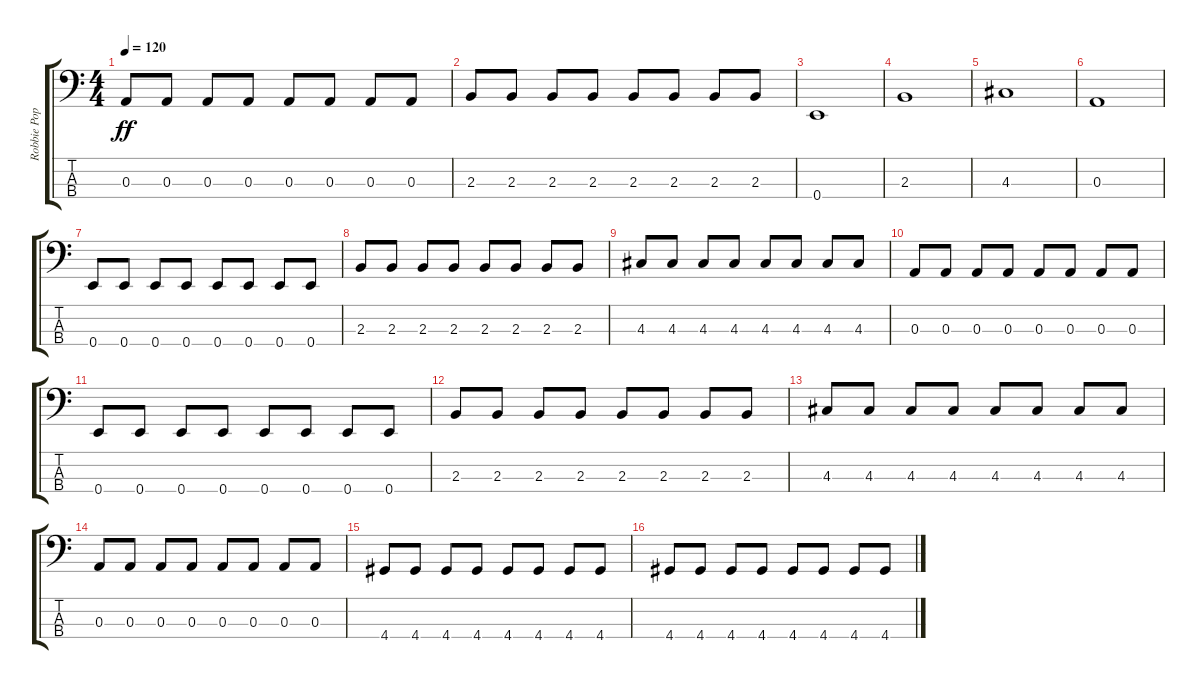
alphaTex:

\track ("Robbie Pope" "Robbie Pop") {instrument electricbassfinger}
\staff {score tabs}
\tuning (G2 D2 A1 E1) {hide}
\ts (4 4)
\tempo 120
\clef f4
\ks c
0.3.8{dy ff} 0.3.8 0.3.8 0.3.8 0.3.8 0.3.8 0.3.8 0.3.8 |
2.3.8 2.3.8 2.3.8 2.3.8 2.3.8 2.3.8 2.3.8 2.3.8 |
0.4.1 |
2.3.1 |
4.3.1 |
0.3.1 |
0.4.8 0.4.8 0.4.8 0.4.8 0.4.8 0.4.8 0.4.8 0.4.8 |
2.3.8 2.3.8 2.3.8 2.3.8 2.3.8 2.3.8 2.3.8 2.3.8 |
4.3.8 4.3.8 4.3.8 4.3.8 4.3.8 4.3.8 4.3.8 4.3.8 |
0.3.8 0.3.8 0.3.8 0.3.8 0.3.8 0.3.8 0.3.8 0.3.8 |
0.4.8 0.4.8 0.4.8 0.4.8 0.4.8 0.4.8 0.4.8 0.4.8 |
2.3.8 2.3.8 2.3.8 2.3.8 2.3.8 2.3.8 2.3.8 2.3.8 |
4.3.8 4.3.8 4.3.8 4.3.8 4.3.8 4.3.8 4.3.8 4.3.8 |
0.3.8 0.3.8 0.3.8 0.3.8 0.3.8 0.3.8 0.3.8 0.3.8 |
4.4.8 4.4.8 4.4.8 4.4.8 4.4.8 4.4.8 4.4.8 4.4.8 |
4.4.8 4.4.8 4.4.8 4.4.8 4.4.8 4.4.8 4.4.8 4.4.8
